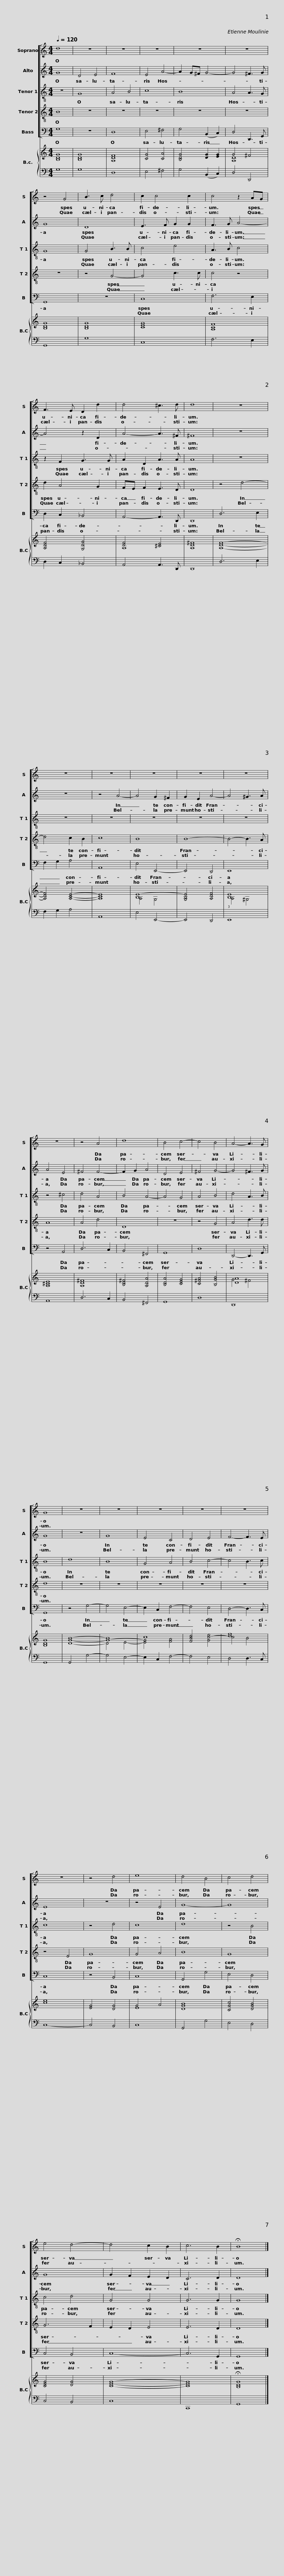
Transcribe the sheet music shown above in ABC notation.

X:1
%%score [ 1 2 3 4 5 ] { ( 6 8 ) | 7 }
L:1/8
Q:1/4=120
M:4/4
I:linebreak $
K:C
V:1 treble
V:2 treble
V:3 treble-8
V:4 treble-8
V:5 bass
V:6 treble
V:8 treble
V:7 bass
V:1
 d8 | z8 | z8 | z8 | z8 | %5
 z8 | z4 G4 | B3 c d4 |$ c2 c4 c2 | c4 z2 AG | %10
 F3 E D2 d2 | d4 ^c3 d | d8 | z8 | z8 | %15
 z8 |$ z8 | z8 | z8 | z8 | %20
 z4 A4 | d8 | B4 c4- | c4 B4 | A4- A3 G |$ %25
 G8 | z8 | z8 | z8 | z8 | %30
 z8 | z8 | z4 d4 | e8 | d4 B4 |$ %35
 c4 d4 | e4 d4- | d4 c2 B2 | c6 B2 | !fermata!B8 |] %40
V:2
 G8 | D4 E4 | F8 | E4 A4- | A2 G^F G4- | %5
 G4 ^F3 G | G8 | D8 |$ E3 F G2 G2 | F3 G A4- | %10
 A4 z2 D2 | A4- A3 ^F | ^F8 | z8 | z8 | %15
 z4 A4- |$ A4 G2 ^F2 | G2 E2 A4- | A4 ^G3 A | A4 E4 | %20
 ^F4 F4- | F2 G2 A4 | D4 E4 | ^F4 G4- | G4 ^F3 G |$ %25
 G8 | z8 | G8 | E4 C4 | D4 E4 | %30
 F4- F3 E | E8 | z8 | z4 E4 | G8- |$ %35
 G8 | G8 | G2 F2 E2 D2 | C6 D2 | D8 |] %40
V:3
 z8 | G8 | A4 B4 | c8 | B8 | %5
 A4 A3 G | G8 | G4 B3 B |$ c4 e4 | A3 B c4 | %10
 z2 F2 G3 G | A2 D2 A3 A | A8 | z8 | z8 | %15
 z8 |$ z8 | z8 | z8 | z4 ^c4 | %20
 d4 A4 | B4 A4- | A4 G4 | A4 B4 | d4 A3 B |$ %25
 B8 | d8 | B8 | G4 A4 | B4 c4- | %30
 c4 B3 c | c8 | z4 d4 | c8 | d8 |$ %35
 z4 B4 | c4 d4 | G4 G4 | G6 G2 | G8 |] %40
V:4
 B8 | z8 | z8 | z8 | z8 | %5
 z8 | z8 | z4 G4- |$ G4 c3 c | c4 z4 | %10
 d2 A4 G2 | FE F2 E3 D | D8 | z4 d4- | d4 c2 B2 | %15
 c8 |$ B8 | B8- | B4- B3 A | A8 | %20
 A4 d4 | D8 | z8 | z4 G4 | A4 d3 d |$ %25
 d8 | z8 | z8 | z8 | z8 | %30
 z8 | z4 E4 | G8 | G4 A4 | B8 |$ %35
 G8 | G6 F2 | E2 D2 E4 | E6 D2 | D8 |] %40
V:5
 G,8 | z8 | D,8 | E,4 ^F,4 | G,4 (B,,2 C,2) | %5
 D,4 D,,3 G,, | G,,8 | z8 |$ C,8 | F,6 E,2 | %10
 D,2 C,2 _B,,4 | A,,4- A,,3 D,, | D,,8 | D,6 E,2 | F,2 G,2 A,4 | %15
 A,,8 |$ E,4 E,,4- | E,,4 D,,4 | E,,8 | z4 A,,4 | %20
 D,6 C,2 | B,,4 ^F,,4 | G,,8 | D,8 | D,,4- D,,3 G,, |$ %25
 G,,8 | z4 G,4- | G,4 E,4- | E,2 C,2 F,4- | F,4 E,4 | %30
 D,4- D,3 C, | C,8 | z4 B,,4 | C,8 | G,,4 G,4 |$ %35
 E,4 D,4 | C,4 B,,4 | C,8- | C,6 G,,2 | G,,8 |] %40
V:6
 [B,DG]8 | [B,DG]8 | [A,DF]8 | [CG]4 [CA]4 | [B,DG]4 [DG]2 [EG]2 | %5
 G4 ^F4 | x8 | x8 |$ [CEG]8 | [A,CF]8 | %10
 [A,DF]4 [G,DG]4 | [DF]4 [^CE]4 | [A,D^F]8 | [A,DF]8- | [A,DF]4 [A,CE]4- | %15
 [A,CE]8 |$ [B,E-]8 | [G,B,E]4 [A,DF]4 | [B,E]8 | [A,^CE]8 | %20
 [A,D^F]8 | [B,D^F]4 [A,DA]4 | [B,DA]4 [CEG]4 | [C^FA]4 [B,GB]4 | [DA]8 |$ %25
 [B,DG]8 | [DGB]8- | [G-B]8 | c8 | [FBd]4 [Gc-e]4 | %30
 [df]8 | [ce]8 | [EG]4 [DG]4 | G4 A4 | [DGB]8 |$ %35
 [CGc]4 [DGB]4 | [CEG]4 [DG]4 | [CEG]8- | [CEG]8 | !fermata![B,DG]8 |] %40
V:7
 G,8 | G,8 | D,8 | E,4 ^F,4 | G,4 (B,,2 C,2) | %5
 D,4 D,,4 | G,,8 | G,8 |$ C,8 | F,6 E,2 | %10
 D,2 C,2 _B,,4 | A,,4 A,,3 D,, | D,,8 | D,6 E,2 | F,2 G,2 A,4 | %15
 A,,8 |$ E,4 E,,4- | E,,4 D,,4 | !3!E,,8 | A,,8 | %20
 D,6 C,2 | B,,4 ^F,,4 | G,,8 | D,8 | D,,8 |$ %25
 G,,8 | G,,4 G,4- | G,4 E,4- | E,2 C,2 F,4- | F,4 E,4 | %30
 D,4 D,3 C, | C,8- | C,4 B,,4 | C,8 | G,,4 G,4 |$ %35
 E,4 D,4 | C,4 B,,4 | C,8 | C,,8 | G,,8 |] %40
V:8
 x8 | x8 | x8 | x8 | x8 | %5
 [A,D]8 | [B,DG]8 | [B,DG]8 |$ x8 | x8 | %10
 x8 | A,8 | x8 | x8 | x8 | %15
 x8 |$ A,4 G,4- | x8 | A,4 ^G,4 | x8 | %20
 x8 | x8 | x8 | x8 | G4 ^F4 |$ %25
 x8 | x8 | D4 E4- | [EG]4 [F-A]4 | x8 | %30
 c4 B4 | x8 | x8 | E8 | x8 |$ %35
 x8 | x8 | x8 | x8 | x8 |] %40
